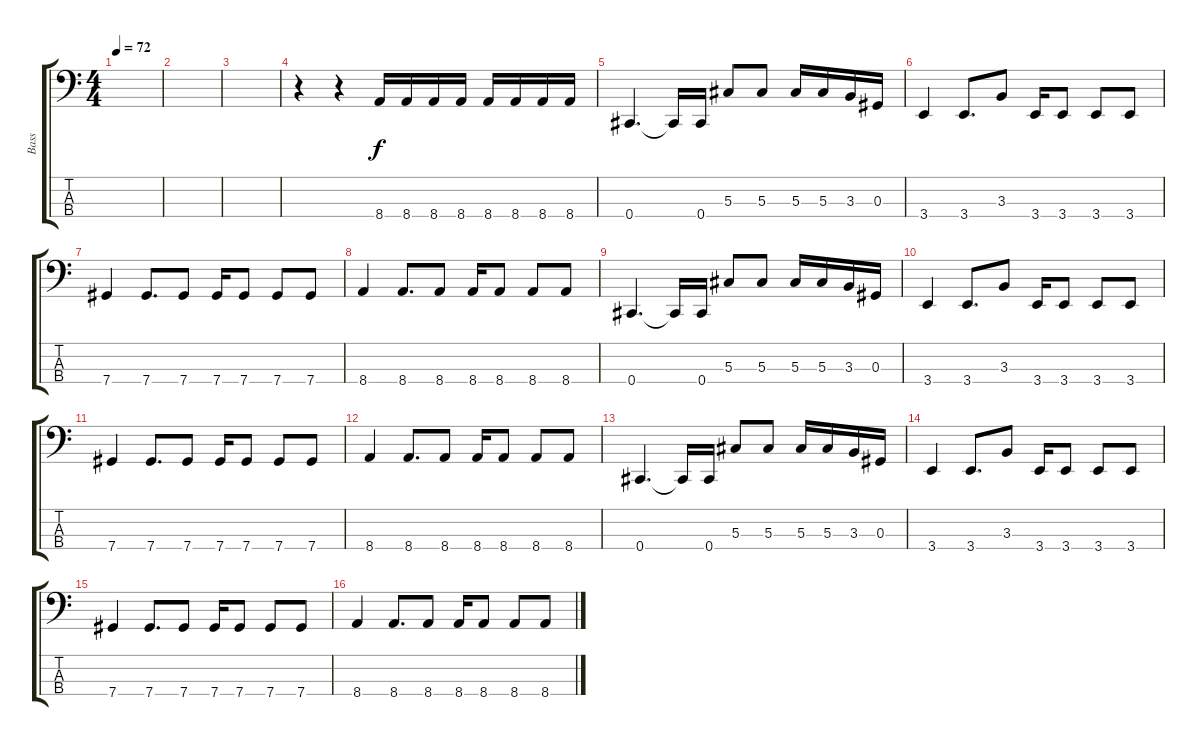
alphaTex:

\track ("Bass" "Bass") {instrument electricbasspick}
\staff {score tabs}
\tuning (Gb2 Db2 Ab1 Db1) {hide}
\ts (4 4)
\tempo 72
\clef f4
\ks c
|
|
|
r.4 r.4 8.4.16 8.4.16 8.4.16 8.4.16 8.4.16 8.4.16 8.4.16 8.4.16 |
0.4.4{d} 0.4{t}.16 0.4.16 5.3.8 5.3.8 5.3.16 5.3.16 3.3.16 0.3.16 |
3.4.4 3.4.8{d} 3.3.8 3.4.16 3.4.8 3.4.8 3.4.8 |
7.4.4 7.4.8{d} 7.4.8 7.4.16 7.4.8 7.4.8 7.4.8 |
8.4.4 8.4.8{d} 8.4.8 8.4.16 8.4.8 8.4.8 8.4.8 |
0.4.4{d} 0.4{t}.16 0.4.16 5.3.8 5.3.8 5.3.16 5.3.16 3.3.16 0.3.16 |
3.4.4 3.4.8{d} 3.3.8 3.4.16 3.4.8 3.4.8 3.4.8 |
7.4.4 7.4.8{d} 7.4.8 7.4.16 7.4.8 7.4.8 7.4.8 |
8.4.4 8.4.8{d} 8.4.8 8.4.16 8.4.8 8.4.8 8.4.8 |
0.4.4{d} 0.4{t}.16 0.4.16 5.3.8 5.3.8 5.3.16 5.3.16 3.3.16 0.3.16 |
3.4.4 3.4.8{d} 3.3.8 3.4.16 3.4.8 3.4.8 3.4.8 |
7.4.4 7.4.8{d} 7.4.8 7.4.16 7.4.8 7.4.8 7.4.8 |
8.4.4 8.4.8{d} 8.4.8 8.4.16 8.4.8 8.4.8 8.4.8
